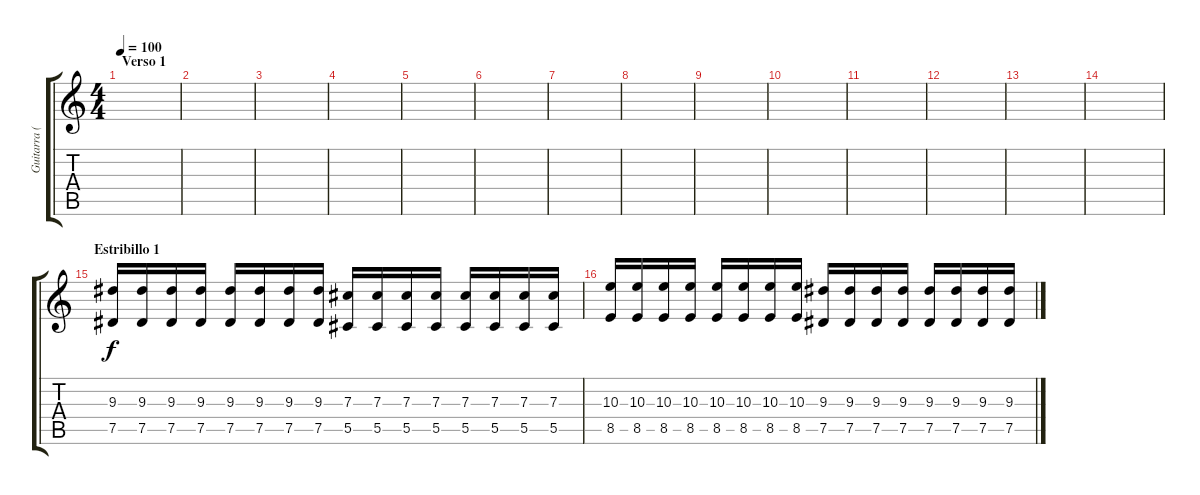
\track ("Guitarra (fills 1)" "Guitarra (") {instrument overdrivenguitar}
\staff {score tabs}
\tuning (Eb4 Bb3 Gb3 Db3 Ab2 Eb2) {hide}
\ts (4 4)
\section ("" "Verso 1")
\tempo 100
\clef g2
\ks c
|
|
|
|
|
|
|
|
|
|
|
|
|
|
\section ("" "Estribillo 1")
(9.3 7.5).16 (9.3 7.5).16 (9.3 7.5).16 (9.3 7.5).16 (9.3 7.5).16 (9.3 7.5).16 (9.3 7.5).16 (9.3 7.5).16 (7.3 5.5).16 (7.3 5.5).16 (7.3 5.5).16 (7.3 5.5).16 (7.3 5.5).16 (7.3 5.5).16 (7.3 5.5).16 (7.3 5.5).16 |
(10.3 8.5).16 (10.3 8.5).16 (10.3 8.5).16 (10.3 8.5).16 (10.3 8.5).16 (10.3 8.5).16 (10.3 8.5).16 (10.3 8.5).16 (9.3 7.5).16 (9.3 7.5).16 (9.3 7.5).16 (9.3 7.5).16 (9.3 7.5).16 (9.3 7.5).16 (9.3 7.5).16 (9.3 7.5).16
